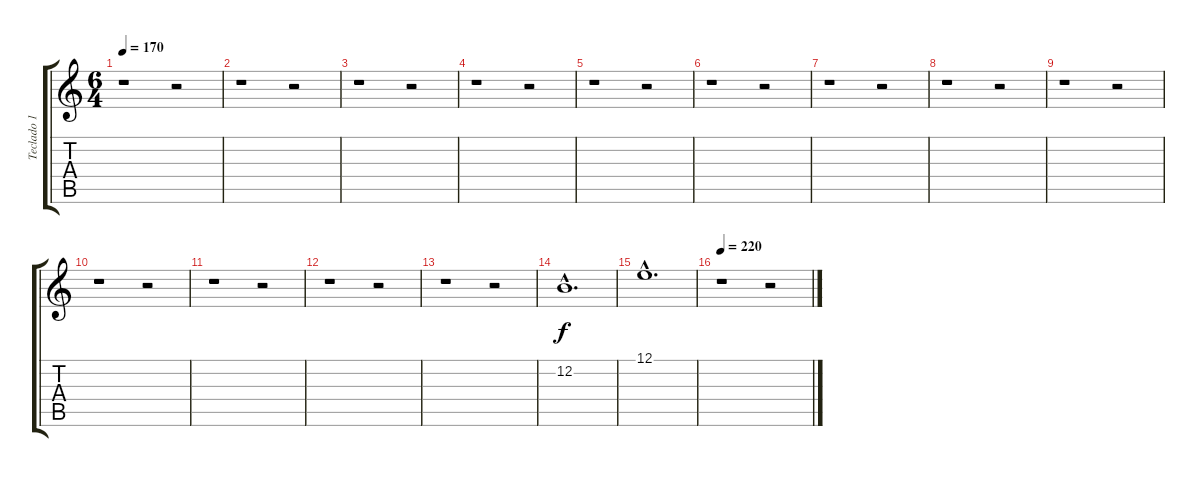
\track ("Teclado 1" "Teclado 1") {instrument stringensemble1}
\staff {score tabs}
\tuning (E4 B3 G3 D3 A2 E2) {hide}
\ts (6 4)
\tempo 170
\clef g2
\ks c
r.1{dy f} r.2 |
r.1 r.2 |
r.1 r.2 |
r.1 r.2 |
r.1 r.2 |
r.1 r.2 |
r.1 r.2 |
r.1 r.2 |
r.1 r.2 |
r.1 r.2 |
r.1 r.2 |
r.1 r.2 |
r.1 r.2 |
12.2{hac}.1{d} |
12.1{hac}.1{d} |
\tempo 220
r.1 r.2
